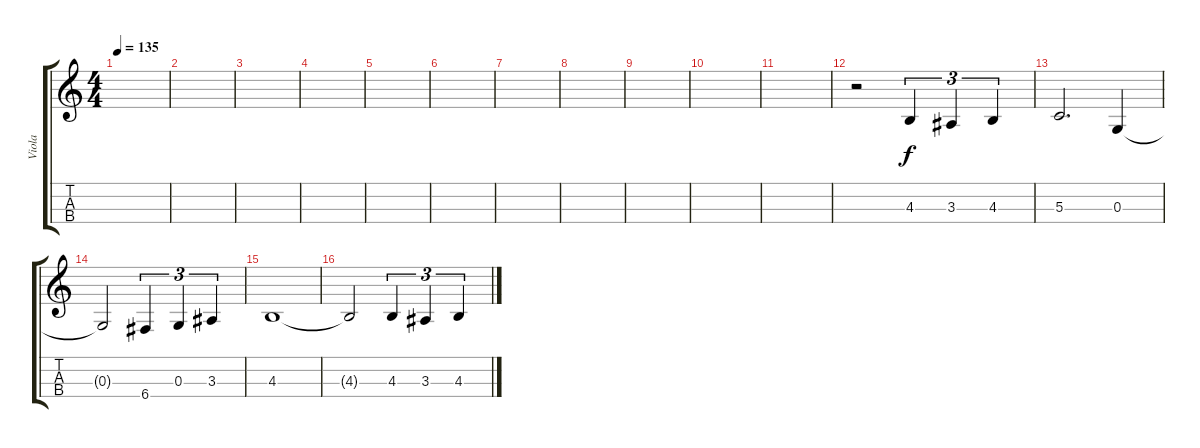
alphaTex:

\track ("Viola" "Viola") {instrument stringensemble2}
\staff {score tabs}
\tuning (A4 D4 G3 C3) {hide}
\ts (4 4)
\tempo 135
\clef g2
\ks c
|
|
|
|
|
|
|
|
|
|
|
r.2 4.3.4{tu (3 2)} 3.3.4{tu (3 2)} 4.3.4{tu (3 2)} |
5.3.2{d} 0.3.4 |
0.3{t}.2 6.4.4{tu (3 2)} 0.3.4{tu (3 2)} 3.3.4{tu (3 2)} |
4.3.1 |
4.3{t}.2 4.3.4{tu (3 2)} 3.3.4{tu (3 2)} 4.3.4{tu (3 2)}
